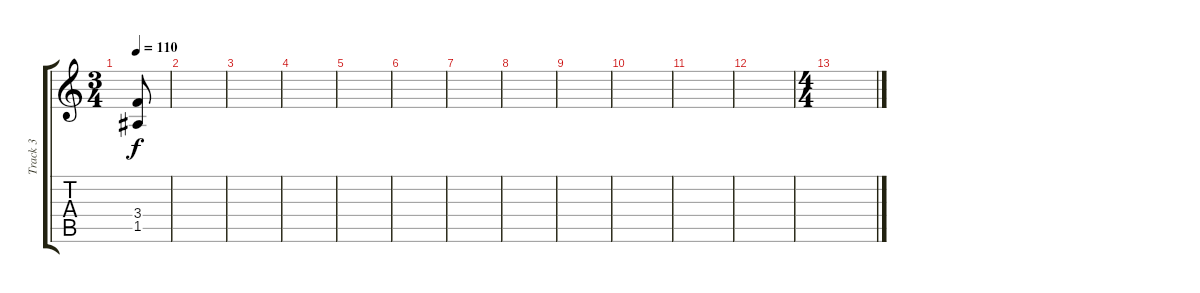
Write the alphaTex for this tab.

\track ("Track 3" "Track 3") {instrument distortionguitar}
\staff {score tabs}
\tuning (E4 B3 G3 D3 A2 E2) {hide}
\ts (3 4)
\tempo 110
\clef g2
\ks c
(3.4 1.5).8{dy f} |
|
|
|
|
|
|
|
|
|
|
|
\ts (4 4)
